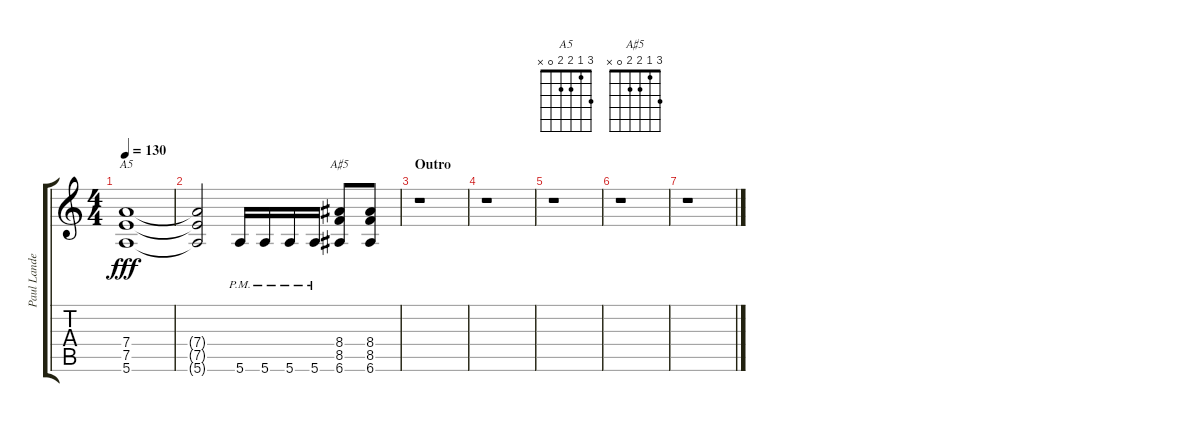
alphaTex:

\track ("Paul Landers (Rhythm)" "Paul Lande") {instrument distortionguitar}
\staff {score tabs}
\tuning (E4 B3 G3 D3 A2 E2) {hide}
\chord ("A5" 3 1 2 2 0 x)
\chord ("A♯5" 3 1 2 2 0 x)
\ts (4 4)
\tempo 130
\clef g2
\ks c
(7.4 7.5 5.6).1{ch "A5" dy fff} |
(7.4{t} 7.5{t} 5.6{t}).2 5.6{pm}.16 5.6{pm}.16 5.6{pm}.16 5.6{pm}.16 (8.4 8.5 6.6).8{ch "A♯5"} (8.4 8.5 6.6).8 |
\section ("" "Outro")
r.1 |
r.1 |
r.1 |
r.1 |
r.1
